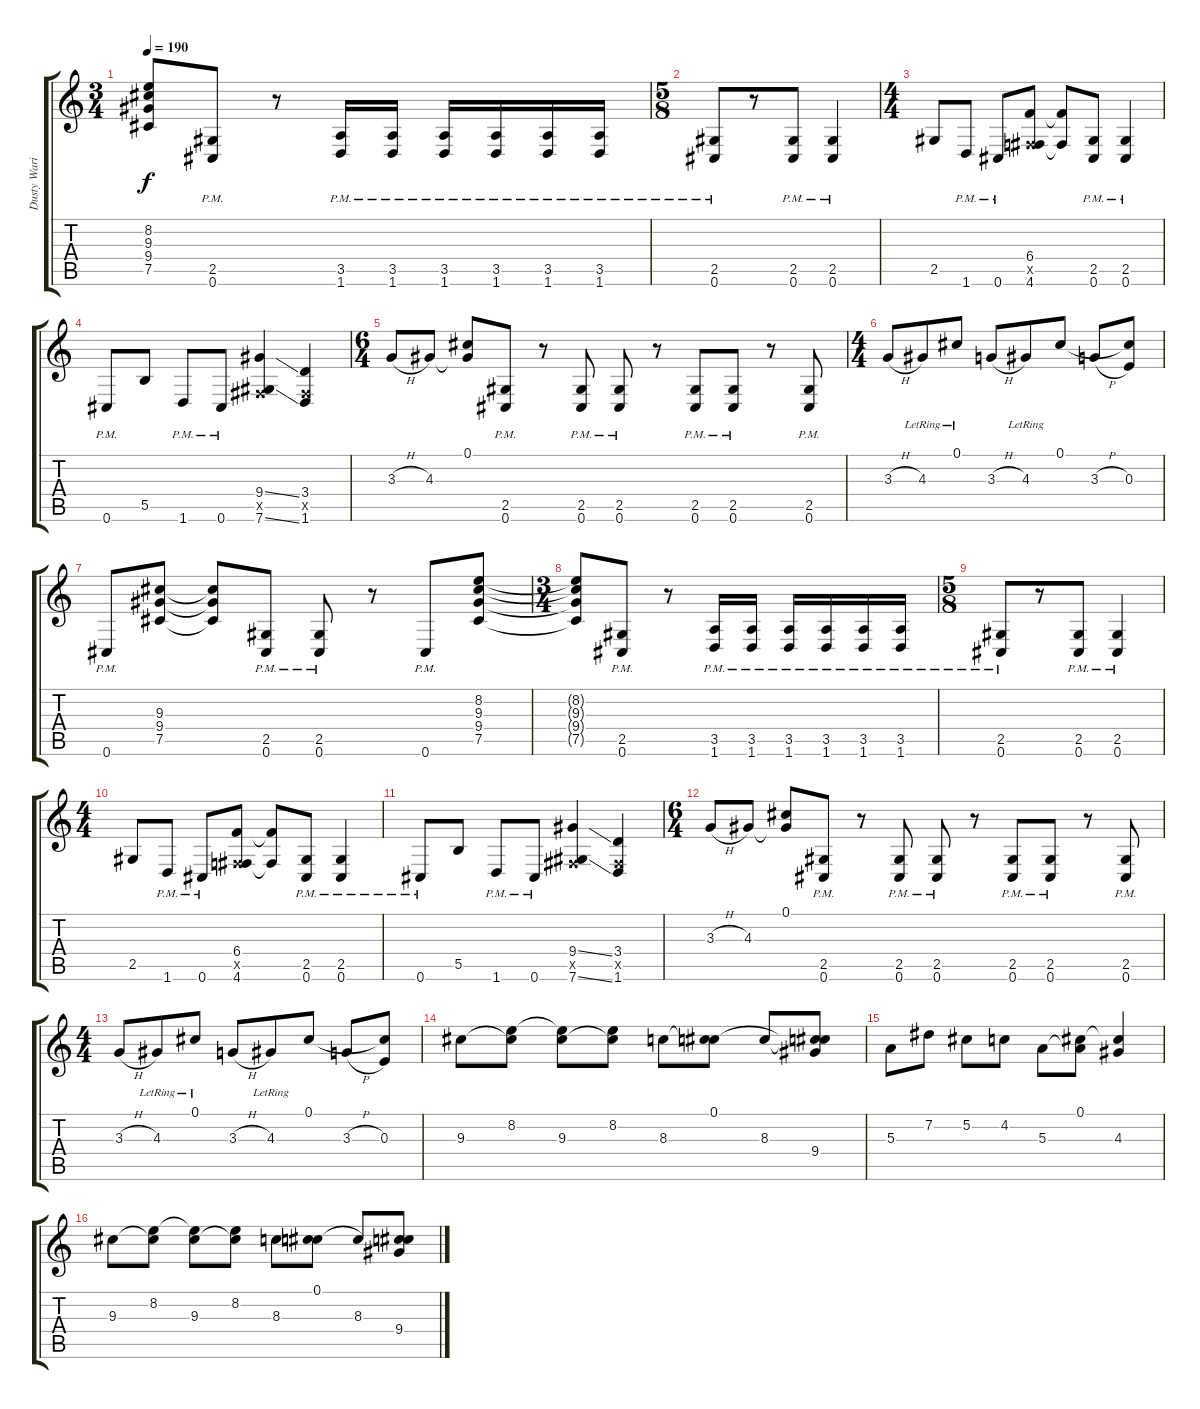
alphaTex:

\track ("Dusty Waring" "Dusty Wari") {instrument distortionguitar}
\staff {score tabs}
\tuning (Db4 Ab3 E3 B2 Gb2 Db2) {hide}
\ts (3 4)
\tempo 190
\clef g2
\ks c
(8.2{t} 9.3{t} 9.4{t} 7.5{t}).8{dy f} (2.5{pm} 0.6{pm}).8 r.8 (3.5{pm} 1.6{pm}).16 (3.5{pm} 1.6{pm}).16 (3.5{pm} 1.6{pm}).16 (3.5{pm} 1.6{pm}).16 (3.5{pm} 1.6{pm}).16 (3.5{pm} 1.6{pm}).16 |
\ts (5 8)
(2.5{pm} 0.6{pm}).8 r.8 (2.5{pm} 0.6{pm}).8 (2.5{pm} 0.6{pm}).4 |
\ts (4 4)
2.5.8 1.6{pm}.8 0.6{pm}.8 (6.4 0.5{x} 4.6).8 (6.4{t} 4.6{t}).8 (2.5{pm} 0.6{pm}).8 (2.5{pm} 0.6{pm}).4 |
0.6{pm}.8 5.5.8 1.6{pm}.8 0.6{pm}.8 (9.4{ss} 0.5{x} 7.6{ss}).4 (3.4 0.5{x} 1.6).4 |
\ts (6 4)
3.3{h}.8 4.3.8 (0.1 4.3{t}).8 (2.5{pm} 0.6{pm}).8 r.8 (2.5{pm} 0.6{pm}).8 (2.5{pm} 0.6{pm}).8 r.8 (2.5{pm} 0.6{pm}).8 (2.5{pm} 0.6{pm}).8 r.8 (2.5{pm} 0.6{pm}).8 |
\ts (4 4)
3.3{h}.8 4.3{lr}.8{beam merge} 0.1{lr}.8{beam split} 3.3{h}.8{beam merge} 4.3{lr}.8 0.1.8{beam split} 3.3{h}.8 (0.1{t} 0.3).8 |
0.6{pm}.8 (9.3 9.4 7.5).8{beam split} (9.3{t} 9.4{t} 7.5{t}).8{beam merge} (2.5{pm} 0.6{pm}).8{beam split} (2.5{pm} 0.6{pm}).8 r.8 0.6{pm}.8 (8.2 9.3 9.4 7.5).8 |
\ts (3 4)
(8.2{t} 9.3{t} 9.4{t} 7.5{t}).8 (2.5{pm} 0.6{pm}).8 r.8 (3.5{pm} 1.6{pm}).16 (3.5{pm} 1.6{pm}).16 (3.5{pm} 1.6{pm}).16 (3.5{pm} 1.6{pm}).16 (3.5{pm} 1.6{pm}).16 (3.5{pm} 1.6{pm}).16 |
\ts (5 8)
(2.5{pm} 0.6{pm}).8 r.8 (2.5{pm} 0.6{pm}).8 (2.5{pm} 0.6{pm}).4 |
\ts (4 4)
2.5.8 1.6{pm}.8 0.6{pm}.8 (6.4 0.5{x} 4.6).8 (6.4{t} 4.6{t}).8 (2.5{pm} 0.6{pm}).8 (2.5{pm} 0.6{pm}).4 |
0.6{pm}.8 5.5.8 1.6{pm}.8 0.6{pm}.8 (9.4{ss} 0.5{x} 7.6{ss}).4 (3.4 0.5{x} 1.6).4 |
\ts (6 4)
3.3{h}.8 4.3.8 (0.1 4.3{t}).8 (2.5{pm} 0.6{pm}).8 r.8 (2.5{pm} 0.6{pm}).8 (2.5{pm} 0.6{pm}).8 r.8 (2.5{pm} 0.6{pm}).8 (2.5{pm} 0.6{pm}).8 r.8 (2.5{pm} 0.6{pm}).8 |
\ts (4 4)
3.3{h}.8 4.3{lr}.8{beam merge} 0.1{lr}.8{beam split} 3.3{h}.8{beam merge} 4.3{lr}.8 0.1.8{beam split} 3.3{h}.8 (0.1{t} 0.3).8 |
9.3.8 (8.2 9.3{t}).8 (8.2{t} 9.3).8 (8.2 9.3{t}).8 8.3.8 (0.1 8.3{t}).8 8.3.8 (0.1{t} 8.3{t} 9.4).8 |
5.3.8 7.2.8 5.2.8 4.2.8 5.3.8 (0.1 5.3{t}).8 (0.1{t} 4.3).4 |
9.3.8 (8.2 9.3{t}).8 (8.2{t} 9.3).8 (8.2 9.3{t}).8 8.3.8 (0.1 8.3{t}).8 8.3.8 (0.1{t} 8.3{t} 9.4).8
